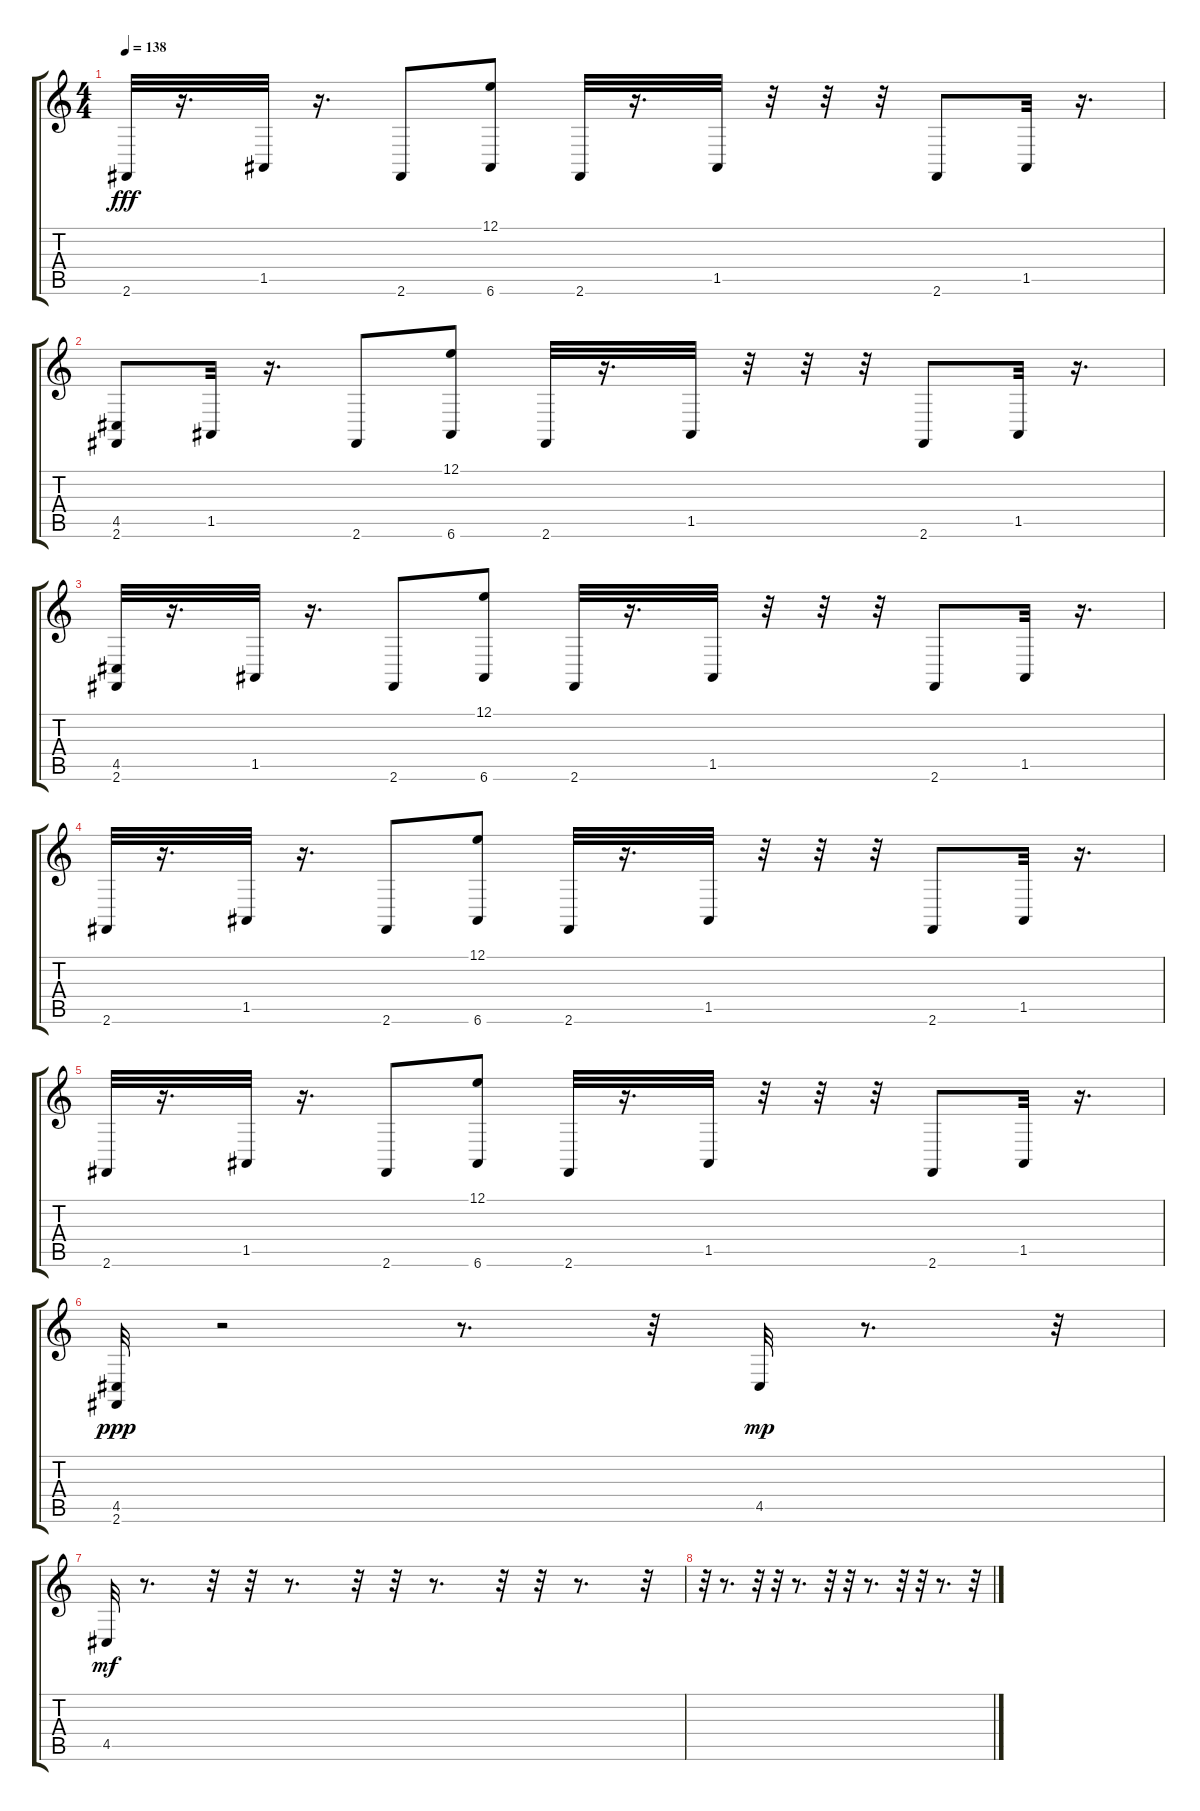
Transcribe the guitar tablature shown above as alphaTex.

\track "" {instrument woodblock}
\staff {score tabs}
\tuning (E4 B3 G3 D3 A2 E2) {hide}
\ts (4 4)
\tempo 138
\clef g2
\ks c
2.6.32{dy fff} r.16{d} 1.5.32 r.16{d} 2.6.8 (12.1 6.6).8 2.6.32 r.16{d} 1.5.32 r.32 r.32 r.32 2.6.8 1.5.32 r.16{d} |
(4.5 2.6).8 1.5.32 r.16{d} 2.6.8 (12.1 6.6).8 2.6.32 r.16{d} 1.5.32 r.32 r.32 r.32 2.6.8 1.5.32 r.16{d} |
(4.5 2.6).32 r.16{d} 1.5.32 r.16{d} 2.6.8 (12.1 6.6).8 2.6.32 r.16{d} 1.5.32 r.32 r.32 r.32 2.6.8 1.5.32 r.16{d} |
2.6.32 r.16{d} 1.5.32 r.16{d} 2.6.8 (12.1 6.6).8 2.6.32 r.16{d} 1.5.32 r.32 r.32 r.32 2.6.8 1.5.32 r.16{d} |
2.6.32 r.16{d} 1.5.32 r.16{d} 2.6.8 (12.1 6.6).8 2.6.32 r.16{d} 1.5.32 r.32 r.32 r.32 2.6.8 1.5.32 r.16{d} |
(4.5 2.6).32{dy ppp} r.2 r.8{d} r.32 4.5.32{dy mp} r.8{d} r.32 |
4.5.32{dy mf} r.8{d} r.32 r.32 r.8{d} r.32 r.32 r.8{d} r.32 r.32 r.8{d} r.32 |
r.32 r.8{d} r.32 r.32 r.8{d} r.32 r.32 r.8{d} r.32 r.32 r.8{d} r.32
